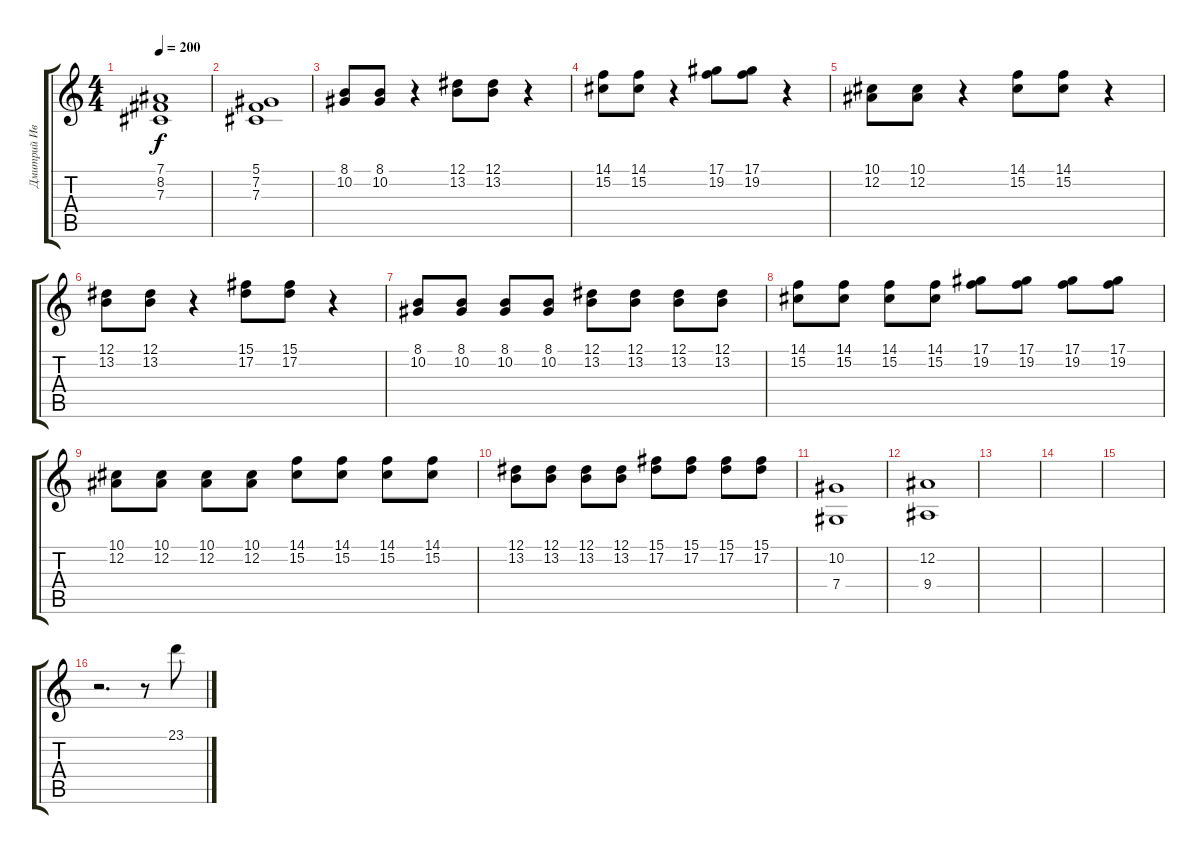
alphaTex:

\track ("Дмитрий Иванов" "Дмитрий Ив") {instrument stringensemble1}
\staff {score tabs}
\tuning (Eb4 Bb3 Gb3 Db3 Ab2 Eb2) {hide}
\ts (4 4)
\tempo 200
\clef g2
\ks c
(7.1 8.2 7.3).1{dy f} |
(5.1 7.2 7.3).1 |
(8.1 10.2).8 (8.1 10.2).8 r.4 (12.1 13.2).8 (12.1 13.2).8 r.4 |
(14.1 15.2).8 (14.1 15.2).8 r.4 (17.1 19.2).8 (17.1 19.2).8 r.4 |
(10.1 12.2).8 (10.1 12.2).8 r.4 (14.1 15.2).8 (14.1 15.2).8 r.4 |
(12.1 13.2).8 (12.1 13.2).8 r.4 (15.1 17.2).8 (15.1 17.2).8 r.4 |
(8.1 10.2).8 (8.1 10.2).8 (8.1 10.2).8 (8.1 10.2).8 (12.1 13.2).8 (12.1 13.2).8 (12.1 13.2).8 (12.1 13.2).8 |
(14.1 15.2).8 (14.1 15.2).8 (14.1 15.2).8 (14.1 15.2).8 (17.1 19.2).8 (17.1 19.2).8 (17.1 19.2).8 (17.1 19.2).8 |
(10.1 12.2).8 (10.1 12.2).8 (10.1 12.2).8 (10.1 12.2).8 (14.1 15.2).8 (14.1 15.2).8 (14.1 15.2).8 (14.1 15.2).8 |
(12.1 13.2).8 (12.1 13.2).8 (12.1 13.2).8 (12.1 13.2).8 (15.1 17.2).8 (15.1 17.2).8 (15.1 17.2).8 (15.1 17.2).8 |
(10.2 7.4).1 |
(12.2 9.4).1 |
|
|
|
r.2{d} r.8 23.1.8
